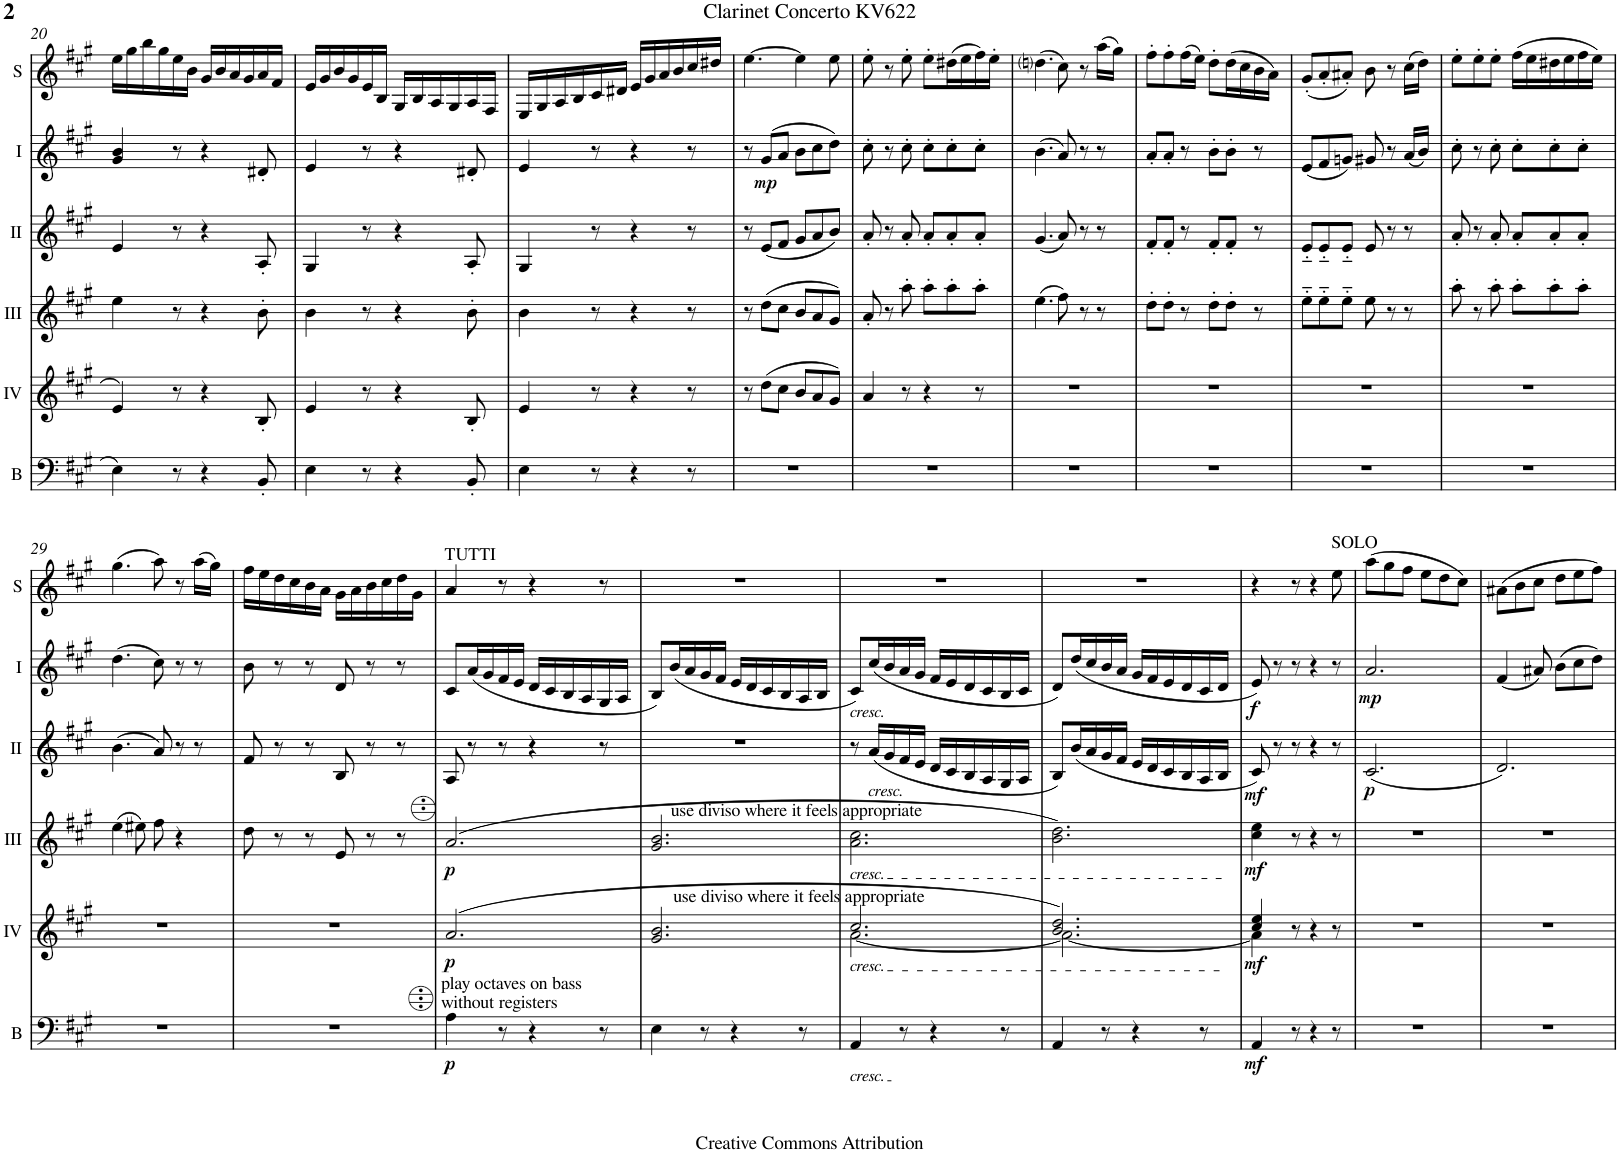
**kern	**dynam	**kern	**dynam	**kern	**dynam	**kern	**dynam	**kern	**dynam	**kern
*part6	*part6	*part5	*part5	*part4	*part4	*part3	*part3	*part2	*part2	*part1
*staff6	*staff6	*staff5	*staff5	*staff4	*staff4	*staff3	*staff3	*staff2	*staff2	*staff1
*I"Bass	*	*I"Acc. 4	*	*I"Acc. 3	*	*I"Acc. 2	*	*I"Acc. 1	*	*I"Solo bayan
*I'B	*	*	*	*	*	*	*	*	*	*I'S
!!LO:PB:g=z
*clefF4	*	*clefG2	*	*clefG2	*	*clefG2	*	*clefG2	*	*clefG2
*Trd7c12	*	*Trd7c12	*	*Trd7c12	*	*	*	*	*	*
*k[f#c#g#]	*	*k[f#c#g#]	*	*k[f#c#g#]	*	*k[f#c#g#]	*	*k[f#c#g#]	*	*k[f#c#g#]
*M6/8	*	*M6/8	*	*M6/8	*	*M6/8	*	*M6/8	*	*M6/8
=20	=20	=20	=20	=20	=20	=20	=20	=20	=20	=20
4E\	.	4e/	.	4ee\	.	4e/	.	4g#/ 4b/	.	16ee\LL
.	.	.	.	.	.	.	.	.	.	16gg#\
.	.	.	.	.	.	.	.	.	.	16bb\
.	.	.	.	.	.	.	.	.	.	16gg#\
8r	.	8r	.	8r	.	8r	.	8r	.	16ee\
.	.	.	.	.	.	.	.	.	.	16b\JJ
4r	.	4r	.	4r	.	4r	.	4r	.	16g#/LL
.	.	.	.	.	.	.	.	.	.	16b/
.	.	.	.	.	.	.	.	.	.	16a/
.	.	.	.	.	.	.	.	.	.	16g#/
8BB'/	.	8B'/	.	8b'\	.	8A'/	.	8d#X'/	.	16a/
.	.	.	.	.	.	.	.	.	.	16f#/JJ
=21	=21	=21	=21	=21	=21	=21	=21	=21	=21	=21
4E\	.	4e/	.	4b\	.	4G#/	.	4e/	.	16e/LL
.	.	.	.	.	.	.	.	.	.	16g#/
.	.	.	.	.	.	.	.	.	.	16b/
.	.	.	.	.	.	.	.	.	.	16g#/
8r	.	8r	.	8r	.	8r	.	8r	.	16e/
.	.	.	.	.	.	.	.	.	.	16B/JJ
4r	.	4r	.	4r	.	4r	.	4r	.	16G#/LL
.	.	.	.	.	.	.	.	.	.	16B/
.	.	.	.	.	.	.	.	.	.	16A/
.	.	.	.	.	.	.	.	.	.	16G#/
8BB'/	.	8B'/	.	8b'\	.	8A'/	.	8d#X'/	.	16A/
.	.	.	.	.	.	.	.	.	.	16F#/JJ
=22	=22	=22	=22	=22	=22	=22	=22	=22	=22	=22
4E\	.	4e/	.	4b\	.	4G#/	.	4e/	.	16E/LL
.	.	.	.	.	.	.	.	.	.	16G#/
.	.	.	.	.	.	.	.	.	.	16A/
.	.	.	.	.	.	.	.	.	.	16B/
8r	.	8r	.	8r	.	8r	.	8r	.	16c#/
.	.	.	.	.	.	.	.	.	.	16d#X/JJ
4r	.	4r	.	4r	.	4r	.	4r	.	16e/LL
.	.	.	.	.	.	.	.	.	.	16g#/
.	.	.	.	.	.	.	.	.	.	16a/
.	.	.	.	.	.	.	.	.	.	16b/
8r	.	8r	.	8r	.	8r	.	8r	.	16cc#/
.	.	.	.	.	.	.	.	.	.	16dd#X/JJ
=23	=23	=23	=23	=23	=23	=23	=23	=23	=23	=23
2.r	.	8r	.	8r	.	8r	.	8r	.	[4.ee\
!	!	!	!	!	!	!	!	!	!LO:DY:b	!
.	.	(8dd\L	.	(8dd\L	.	(8e/L	.	(8g#/L	mp	.
.	.	8cc#\J	.	8cc#\J	.	8f#/J	.	8a/J	.	.
.	.	8b/L	.	8b/L	.	8g#/L	.	8b\L	.	4ee\]
.	.	8a/	.	8a/	.	8a/	.	8cc#\	.	.
.	.	8g#/J)	.	8g#/J)	.	8b/J)	.	8dd\J)	.	8ee\
=24	=24	=24	=24	=24	=24	=24	=24	=24	=24	=24
2.r	.	4a/	.	8a'/	.	8a'/	.	8cc#'\	.	8ee'\
.	.	.	.	8r	.	8r	.	8r	.	8r
.	.	8r	.	8aa'\	.	8a'/	.	8cc#'\	.	8ee'\
.	.	4r	.	8aa'\L	.	8a'/L	.	8cc#'\L	.	8ee'\L
.	.	.	.	8aa'\	.	8a'/	.	8cc#'\	.	(16dd#X\L
.	.	.	.	.	.	.	.	.	.	16ee\
.	.	8r	.	8aa'\J	.	8a'/J	.	8cc#'\J	.	16ff#\)
.	.	.	.	.	.	.	.	.	.	16ee'\JJ
=25	=25	=25	=25	=25	=25	=25	=25	=25	=25	=25
2.r	.	2.r	.	(4.ee\	.	(4.g#/	.	(4.b\	.	(4.ddni\
.	.	.	.	8ff#\)	.	8a/)	.	8a/)	.	8cc#\)
.	.	.	.	8r	.	8r	.	8r	.	8r
.	.	.	.	8r	.	8r	.	8r	.	(16aa\LL
.	.	.	.	.	.	.	.	.	.	16gg#\JJ)
=26	=26	=26	=26	=26	=26	=26	=26	=26	=26	=26
2.r	.	2.r	.	8dd'\L	.	8f#'/L	.	8a'/L	.	8ff#'\L
.	.	.	.	8dd'\J	.	8f#'/J	.	8a'/J	.	8ff#'\
.	.	.	.	8r	.	8r	.	8r	.	(16ff#\L
.	.	.	.	.	.	.	.	.	.	16ee\JJ)
.	.	.	.	8dd'\L	.	8f#'/L	.	8b'\L	.	8dd'\L
.	.	.	.	8dd'\J	.	8f#'/J	.	8b'\J	.	(16dd\L
.	.	.	.	.	.	.	.	.	.	16cc#\
.	.	.	.	8r	.	8r	.	8r	.	16b\
.	.	.	.	.	.	.	.	.	.	16a\JJ)
=27	=27	=27	=27	=27	=27	=27	=27	=27	=27	=27
2.r	.	2.r	.	8ee\L	.	8e/L	.	(8e/L	.	(8g#'/L
.	.	.	.	8ee\	.	8e/	.	8f#/	.	8a'/
.	.	.	.	8ee\J	.	8e/J	.	8gn/J)	.	8a#X'/J)
.	.	.	.	8ee\	.	8e/	.	8g#X/	.	8b\
.	.	.	.	8r	.	8r	.	8r	.	8r
.	.	.	.	8r	.	8r	.	(16a/LL	.	(16cc#\LL
.	.	.	.	.	.	.	.	16b/JJ)	.	16dd\JJ)
=28	=28	=28	=28	=28	=28	=28	=28	=28	=28	=28
2.r	.	2.r	.	8aa'\	.	8a'/	.	8cc#'\	.	8ee'\L
.	.	.	.	8r	.	8r	.	8r	.	8ee'\
.	.	.	.	8aa'\	.	8a'/	.	8cc#'\	.	8ee'\J
.	.	.	.	8aa'\L	.	8a'/L	.	8cc#'\L	.	(16ff#\LL
.	.	.	.	.	.	.	.	.	.	16ee\
.	.	.	.	8aa'\	.	8a'/	.	8cc#'\	.	16dd#X\
.	.	.	.	.	.	.	.	.	.	16ee\
.	.	.	.	8aa'\J	.	8a'/J	.	8cc#'\J	.	16ff#\
.	.	.	.	.	.	.	.	.	.	16ee\JJ)
!!LO:LB:g=z
=29	=29	=29	=29	=29	=29	=29	=29	=29	=29	=29
2.r	.	2.r	.	(4ee\	.	(4.b\	.	(4.dd\	.	(4.gg#\
.	.	.	.	8ee#X\)	.	.	.	.	.	.
.	.	.	.	8ff#\	.	8a/)	.	8cc#\)	.	8aa\)
.	.	.	.	4r	.	8r	.	8r	.	8r
.	.	.	.	.	.	8r	.	8r	.	(16aa\LL
.	.	.	.	.	.	.	.	.	.	16gg#\JJ)
=30	=30	=30	=30	=30	=30	=30	=30	=30	=30	=30
2.r	.	2.r	.	8dd\	.	8f#/	.	8b\	.	16ff#\LL
.	.	.	.	.	.	.	.	.	.	16ee\
.	.	.	.	8r	.	8r	.	8r	.	16dd\
.	.	.	.	.	.	.	.	.	.	16cc#\
.	.	.	.	8r	.	8r	.	8r	.	16b\
.	.	.	.	.	.	.	.	.	.	16a\JJ
.	.	.	.	8e/	.	8B/	.	8d/	.	16g#\LL
.	.	.	.	.	.	.	.	.	.	16a\
.	.	.	.	8r	.	8r	.	8r	.	16b\
.	.	.	.	.	.	.	.	.	.	16cc#\
.	.	.	.	8r	.	8r	.	8r	.	16dd\
.	.	.	.	.	.	.	.	.	.	16g#\JJ
=31	=31	=31	=31	=31	=31	=31	=31	=31	=31	=31
!	!	!	!	!	!	!	!	!	!	!LO:TX:a:t=TUTTI
!LO:TX:a:t=play octaves on bass	!	!	!	!	!	!	!	!	!	!
!LO:TX:a:t=without registers	!	!	!	!	!	!	!	!	!	!
!	!LO:DY:b	!	!LO:DY:b	!	!LO:DY:b	!	!	!	!	!
4A\	p	(2.a/	p	(2.aa/	p	8A/	.	8c#/L	.	4a/
.	.	.	.	.	.	8r	.	(16a/L	.	.
.	.	.	.	.	.	.	.	16g#/	.	.
8r	.	.	.	.	.	8r	.	16f#/	.	8r
.	.	.	.	.	.	.	.	16e/JJ	.	.
4r	.	.	.	.	.	4r	.	16d/LL	.	4r
.	.	.	.	.	.	.	.	16c#/	.	.
.	.	.	.	.	.	.	.	16B/	.	.
.	.	.	.	.	.	.	.	16A/	.	.
8r	.	.	.	.	.	8r	.	16G#/	.	8r
.	.	.	.	.	.	.	.	16A/JJ	.	.
=32	=32	=32	=32	=32	=32	=32	=32	=32	=32	=32
!	!	!	!	!LO:TX:a:t=use diviso where it feels appropriate	!	!	!	!	!	!
!	!	!LO:TX:a:t=use diviso where it feels appropriate	!	!	!	!	!	!	!	!
4E\	.	2.g#/ 2.b/	.	2.gg#/ 2.bb/	.	2.r	.	8B/L)	.	2.r
.	.	.	.	.	.	.	.	(16b/L	.	.
.	.	.	.	.	.	.	.	16a/	.	.
8r	.	.	.	.	.	.	.	16g#/	.	.
.	.	.	.	.	.	.	.	16f#/JJ	.	.
4r	.	.	.	.	.	.	.	16e/LL	.	.
.	.	.	.	.	.	.	.	16d/	.	.
.	.	.	.	.	.	.	.	16c#/	.	.
.	.	.	.	.	.	.	.	16B/	.	.
8r	.	.	.	.	.	.	.	16A/	.	.
.	.	.	.	.	.	.	.	16B/JJ	.	.
=33	=33	=33	=33	=33	=33	=33	=33	=33	=33	=33
*	*	*^	*	*	*	*	*	*	*	*
!	!	!	!	!	!	!	!	!	!LO:TX:b:i:t=cresc.	!	!
!	!	!	!	!	!LO:TX:b:i:t=cresc.	!	!	!	!	!	!
!	!	!LO:TX:b:i:t=cresc.	!	!	!	!	!	!	!	!	!
!LO:TX:b:i:t=cresc.	!	!	!	!	!	!	!	!	!	!	!
4AA/	.	2.cc#/	[2.a\	.	2.aa\ 2.ccc#\	.	8r	.	8c#/L)	.	2.r
!	!	!	!	!	!	!	!LO:TX:b:i:t=cresc.	!	!	!	!
.	.	.	.	.	.	.	(16a/LL	.	(16cc#/L	.	.
.	.	.	.	.	.	.	16g#/	.	16b/	.	.
8r	.	.	.	.	.	.	16f#/	.	16a/	.	.
.	.	.	.	.	.	.	16e/JJ	.	16g#/JJ	.	.
4r	.	.	.	.	.	.	16d/LL	.	16f#/LL	.	.
.	.	.	.	.	.	.	16c#/	.	16e/	.	.
.	.	.	.	.	.	.	16B/	.	16d/	.	.
.	.	.	.	.	.	.	16A/	.	16c#/	.	.
8r	.	.	.	.	.	.	16G#/	.	16B/	.	.
.	.	.	.	.	.	.	16A/JJ	.	16c#/JJ	.	.
=34	=34	=34	=34	=34	=34	=34	=34	=34	=34	=34	=34
4AA/	.	2.b/ 2.dd/)	2.a\_	.	2.bb\ 2.ddd\)	.	8B/L)	.	8d/L)	.	2.r
.	.	.	.	.	.	.	(16b/L	.	(16dd/L	.	.
.	.	.	.	.	.	.	16a/	.	16cc#/	.	.
8r	.	.	.	.	.	.	16g#/	.	16b/	.	.
.	.	.	.	.	.	.	16f#/JJ	.	16a/JJ	.	.
4r	.	.	.	.	.	.	16e/LL	.	16g#/LL	.	.
.	.	.	.	.	.	.	16d/	.	16f#/	.	.
.	.	.	.	.	.	.	16c#/	.	16e/	.	.
.	.	.	.	.	.	.	16B/	.	16d/	.	.
8r	.	.	.	.	.	.	16A/	.	16c#/	.	.
.	.	.	.	.	.	.	16B/JJ	.	16d/JJ	.	.
=35	=35	=35	=35	=35	=35	=35	=35	=35	=35	=35	=35
!	!LO:DY:b	!	!	!LO:DY:b	!	!LO:DY:b	!	!LO:DY:b	!	!LO:DY:b	!
4AA/	mf	4cc#/ 4ee/	4a\]	mf	4ccc#\ 4eee\	mf	8c#/)	mf	8e/)	f	4r
.	.	.	.	.	.	.	8r	.	8r	.	.
8r	.	8r	8ryy	.	8r	.	8r	.	8r	.	8r
4r	.	4r	4ryy	.	4r	.	4r	.	4r	.	4r
!	!	!	!	!	!	!	!	!	!	!	!LO:TX:a:t=SOLO
8r	.	8r	8ryy	.	8r	.	8r	.	8r	.	8ee\
=36	=36	=36	=36	=36	=36	=36	=36	=36	=36	=36	=36
!	!	!	!	!	!	!	!	!LO:DY:b	!	!LO:DY:b	!
*	*	*v	*v	*	*	*	*	*	*	*	*
2.r	.	2.r	.	2.r	.	(2.c#/	p	2.a/	mp	(8aa\L
.	.	.	.	.	.	.	.	.	.	8gg#\
.	.	.	.	.	.	.	.	.	.	8ff#\J
.	.	.	.	.	.	.	.	.	.	8ee\L
.	.	.	.	.	.	.	.	.	.	8dd\
.	.	.	.	.	.	.	.	.	.	8cc#\J)
=37	=37	=37	=37	=37	=37	=37	=37	=37	=37	=37
2.r	.	2.r	.	2.r	.	2.d/)	.	(4f#/	.	(8a#X\L
.	.	.	.	.	.	.	.	.	.	8b\
.	.	.	.	.	.	.	.	8a#X/)	.	8cc#\J
.	.	.	.	.	.	.	.	(8b\L	.	8dd\L
.	.	.	.	.	.	.	.	8cc#\	.	8ee\
.	.	.	.	.	.	.	.	8dd\J)	.	8ff#\J)
=	=	=	=	=	=	=	=	=	=	=
*-	*-	*-	*-	*-	*-	*-	*-	*-	*-	*-
